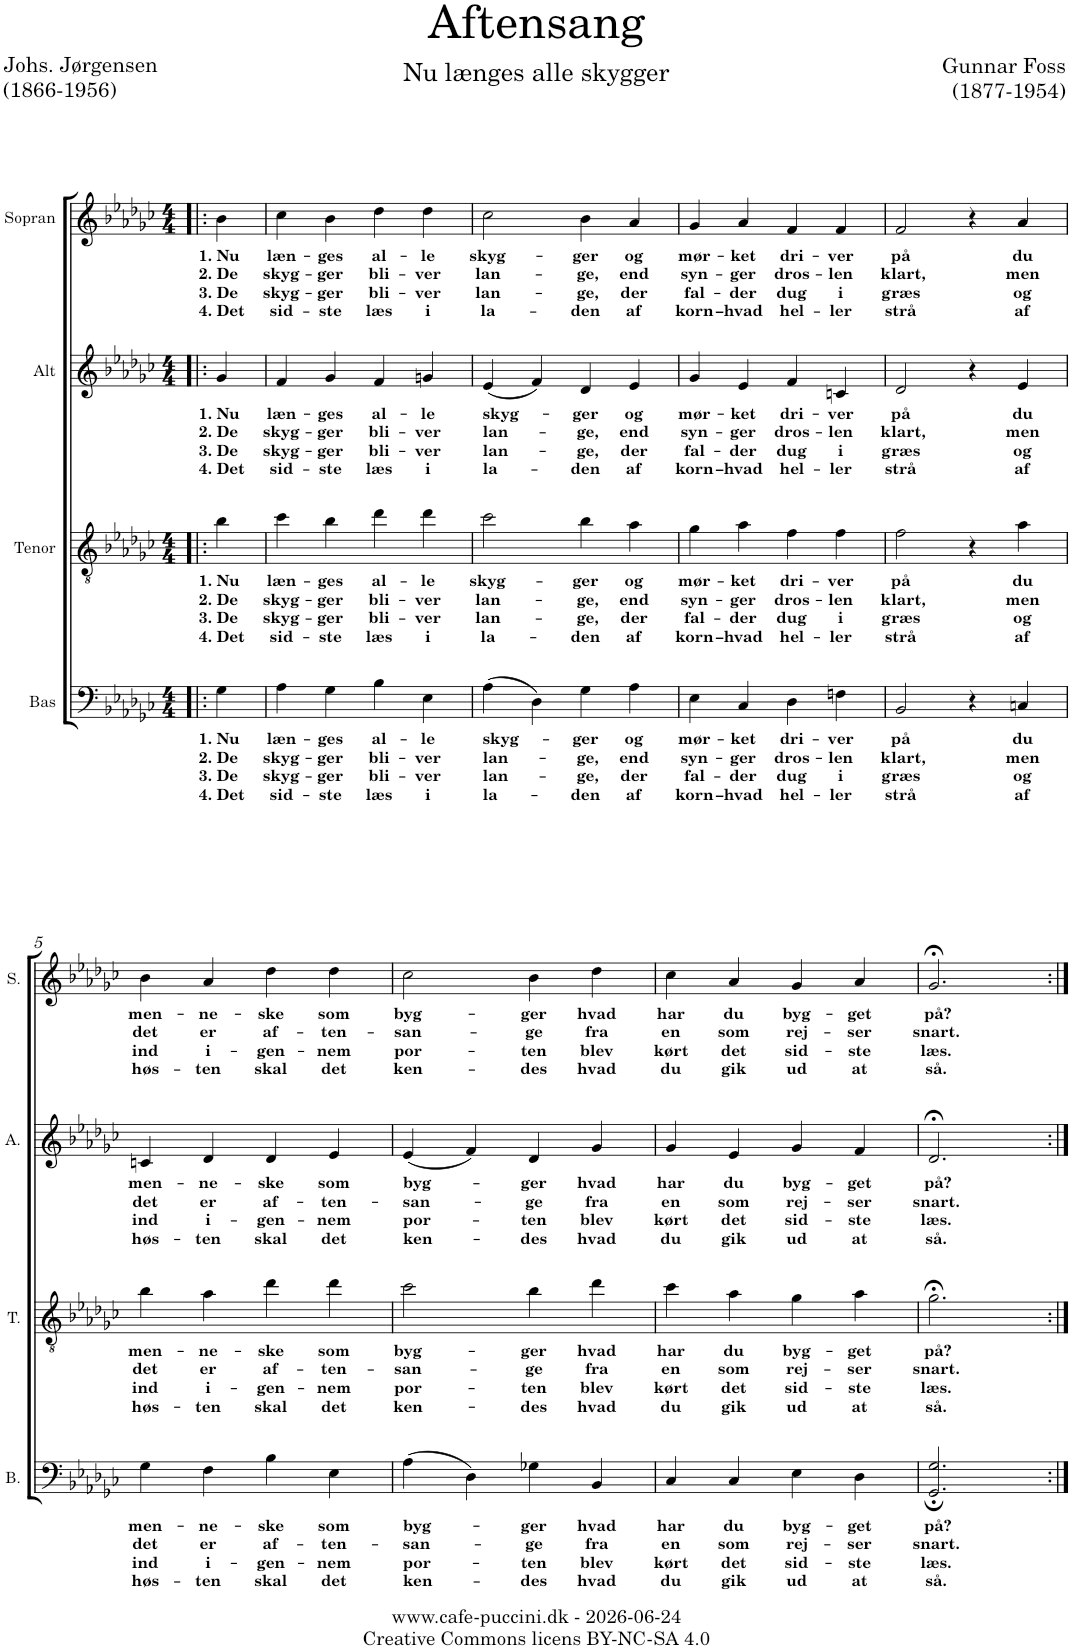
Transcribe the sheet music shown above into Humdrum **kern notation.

**kern	**text	**text	**text	**text	**kern	**text	**text	**text	**text	**kern	**text	**text	**text	**text	**kern	**text	**text	**text	**text
*part4	*part4	*part4	*part4	*part4	*part3	*part3	*part3	*part3	*part3	*part2	*part2	*part2	*part2	*part2	*part1	*part1	*part1	*part1	*part1
*staff4	*staff4	*staff4	*staff4	*staff4	*staff3	*staff3	*staff3	*staff3	*staff3	*staff2	*staff2	*staff2	*staff2	*staff2	*staff1	*staff1	*staff1	*staff1	*staff1
*I"Bas	*	*	*	*	*I"Tenor	*	*	*	*	*I"Alt	*	*	*	*	*I"Sopran	*	*	*	*
*I'B.	*	*	*	*	*I'T.	*	*	*	*	*I'A.	*	*	*	*	*I'S.	*	*	*	*
*clefF4	*	*	*	*	*clefGv2	*	*	*	*	*clefG2	*	*	*	*	*clefG2	*	*	*	*
*k[b-e-a-d-g-c-]	*	*	*	*	*k[b-e-a-d-g-c-]	*	*	*	*	*k[b-e-a-d-g-c-]	*	*	*	*	*k[b-e-a-d-g-c-]	*	*	*	*
*M4/4	*	*	*	*	*M4/4	*	*	*	*	*M4/4	*	*	*	*	*M4/4	*	*	*	*
=!|:	=!|:	=!|:	=!|:	=!|:	=!|:	=!|:	=!|:	=!|:	=!|:	=!|:	=!|:	=!|:	=!|:	=!|:	=!|:	=!|:	=!|:	=!|:	=!|:
!	!LO:LY:b	!LO:LY:b	!LO:LY:b	!LO:LY:b	!	!LO:LY:b	!LO:LY:b	!LO:LY:b	!LO:LY:b	!	!LO:LY:b	!LO:LY:b	!LO:LY:b	!LO:LY:b	!	!LO:LY:b	!LO:LY:b	!LO:LY:b	!LO:LY:b
4G-\	1. Nu	2. De	3. De	4. Det	4b-\	1. Nu	2. De	3. De	4. Det	4g-/	1. Nu	2. De	3. De	4. Det	4b-\	1. Nu	2. De	3. De	4. Det
=1	=1	=1	=1	=1	=1	=1	=1	=1	=1	=1	=1	=1	=1	=1	=1	=1	=1	=1	=1
!	!LO:LY:b	!LO:LY:b	!LO:LY:b	!LO:LY:b	!	!LO:LY:b	!LO:LY:b	!LO:LY:b	!LO:LY:b	!	!LO:LY:b	!LO:LY:b	!LO:LY:b	!LO:LY:b	!	!LO:LY:b	!LO:LY:b	!LO:LY:b	!LO:LY:b
4A-\	læn-	skyg-	skyg-	sid-	4cc-\	læn-	skyg-	skyg-	sid-	4f/	læn-	skyg-	skyg-	sid-	4cc-\	læn-	skyg-	skyg-	sid-
!	!LO:LY:b	!LO:LY:b	!LO:LY:b	!LO:LY:b	!	!LO:LY:b	!LO:LY:b	!LO:LY:b	!LO:LY:b	!	!LO:LY:b	!LO:LY:b	!LO:LY:b	!LO:LY:b	!	!LO:LY:b	!LO:LY:b	!LO:LY:b	!LO:LY:b
4G-\	-ges	-ger	-ger	-ste	4b-\	-ges	-ger	-ger	-ste	4g-/	-ges	-ger	-ger	-ste	4b-\	-ges	-ger	-ger	-ste
!	!LO:LY:b	!LO:LY:b	!LO:LY:b	!LO:LY:b	!	!LO:LY:b	!LO:LY:b	!LO:LY:b	!LO:LY:b	!	!LO:LY:b	!LO:LY:b	!LO:LY:b	!LO:LY:b	!	!LO:LY:b	!LO:LY:b	!LO:LY:b	!LO:LY:b
4B-\	al-	bli-	bli-	læs	4dd-\	al-	bli-	bli-	læs	4f/	al-	bli-	bli-	læs	4dd-\	al-	bli-	bli-	læs
!	!LO:LY:b	!LO:LY:b	!LO:LY:b	!LO:LY:b	!	!LO:LY:b	!LO:LY:b	!LO:LY:b	!LO:LY:b	!	!LO:LY:b	!LO:LY:b	!LO:LY:b	!LO:LY:b	!	!LO:LY:b	!LO:LY:b	!LO:LY:b	!LO:LY:b
4E-\	-le	-ver	-ver	i	4dd-\	-le	-ver	-ver	i	4gn/	-le	-ver	-ver	i	4dd-\	-le	-ver	-ver	i
=2	=2	=2	=2	=2	=2	=2	=2	=2	=2	=2	=2	=2	=2	=2	=2	=2	=2	=2	=2
!	!LO:LY:b	!LO:LY:b	!LO:LY:b	!LO:LY:b	!	!LO:LY:b	!LO:LY:b	!LO:LY:b	!LO:LY:b	!	!LO:LY:b	!LO:LY:b	!LO:LY:b	!LO:LY:b	!	!LO:LY:b	!LO:LY:b	!LO:LY:b	!LO:LY:b
(4A-\	skyg-	lan-	lan-	la-	2cc-\	skyg-	lan-	lan-	la-	(4e-/	skyg-	lan-	lan-	la-	2cc-\	skyg-	lan-	lan-	la-
4D-\)	.	.	.	.	.	.	.	.	.	4f/)	.	.	.	.	.	.	.	.	.
!	!LO:LY:b	!LO:LY:b	!LO:LY:b	!LO:LY:b	!	!LO:LY:b	!LO:LY:b	!LO:LY:b	!LO:LY:b	!	!LO:LY:b	!LO:LY:b	!LO:LY:b	!LO:LY:b	!	!LO:LY:b	!LO:LY:b	!LO:LY:b	!LO:LY:b
4G-\	-ger	-ge,	-ge,	-den	4b-\	-ger	-ge,	-ge,	-den	4d-/	-ger	-ge,	-ge,	-den	4b-\	-ger	-ge,	-ge,	-den
!	!LO:LY:b	!LO:LY:b	!LO:LY:b	!LO:LY:b	!	!LO:LY:b	!LO:LY:b	!LO:LY:b	!LO:LY:b	!	!LO:LY:b	!LO:LY:b	!LO:LY:b	!LO:LY:b	!	!LO:LY:b	!LO:LY:b	!LO:LY:b	!LO:LY:b
4A-\	og	end	der	af	4a-\	og	end	der	af	4e-/	og	end	der	af	4a-/	og	end	der	af
=3	=3	=3	=3	=3	=3	=3	=3	=3	=3	=3	=3	=3	=3	=3	=3	=3	=3	=3	=3
!	!LO:LY:b	!LO:LY:b	!LO:LY:b	!LO:LY:b	!	!LO:LY:b	!LO:LY:b	!LO:LY:b	!LO:LY:b	!	!LO:LY:b	!LO:LY:b	!LO:LY:b	!LO:LY:b	!	!LO:LY:b	!LO:LY:b	!LO:LY:b	!LO:LY:b
4E-\	mør-	syn-	fal-	korn	4g-\	mør-	syn-	fal-	korn	4g-/	mør-	syn-	fal-	korn	4g-/	mør-	syn-	fal-	korn
!	!LO:LY:b	!LO:LY:b	!LO:LY:b	!LO:LY:b	!	!LO:LY:b	!LO:LY:b	!LO:LY:b	!LO:LY:b	!	!LO:LY:b	!LO:LY:b	!LO:LY:b	!LO:LY:b	!	!LO:LY:b	!LO:LY:b	!LO:LY:b	!LO:LY:b
4C-/	-ket	-ger	-der	–hvad	4a-\	-ket	-ger	-der	–hvad	4e-/	-ket	-ger	-der	–hvad	4a-/	-ket	-ger	-der	–hvad
!	!LO:LY:b	!LO:LY:b	!LO:LY:b	!LO:LY:b	!	!LO:LY:b	!LO:LY:b	!LO:LY:b	!LO:LY:b	!	!LO:LY:b	!LO:LY:b	!LO:LY:b	!LO:LY:b	!	!LO:LY:b	!LO:LY:b	!LO:LY:b	!LO:LY:b
4D-\	dri-	dros-	dug	hel-	4f\	dri-	dros-	dug	hel-	4f/	dri-	dros-	dug	hel-	4f/	dri-	dros-	dug	hel-
!	!LO:LY:b	!LO:LY:b	!LO:LY:b	!LO:LY:b	!	!LO:LY:b	!LO:LY:b	!LO:LY:b	!LO:LY:b	!	!LO:LY:b	!LO:LY:b	!LO:LY:b	!LO:LY:b	!	!LO:LY:b	!LO:LY:b	!LO:LY:b	!LO:LY:b
4Fn\	-ver	-len	i	-ler	4f\	-ver	-len	i	-ler	4cn/	-ver	-len	i	-ler	4f/	-ver	-len	i	-ler
=4	=4	=4	=4	=4	=4	=4	=4	=4	=4	=4	=4	=4	=4	=4	=4	=4	=4	=4	=4
!	!LO:LY:b	!LO:LY:b	!LO:LY:b	!LO:LY:b	!	!LO:LY:b	!LO:LY:b	!LO:LY:b	!LO:LY:b	!	!LO:LY:b	!LO:LY:b	!LO:LY:b	!LO:LY:b	!	!LO:LY:b	!LO:LY:b	!LO:LY:b	!LO:LY:b
2BB-/	på	klart,	græs	strå	2f\	på	klart,	græs	strå	2d-/	på	klart,	græs	strå	2f/	på	klart,	græs	strå
4r	.	.	.	.	4r	.	.	.	.	4r	.	.	.	.	4r	.	.	.	.
!	!LO:LY:b	!LO:LY:b	!LO:LY:b	!LO:LY:b	!	!LO:LY:b	!LO:LY:b	!LO:LY:b	!LO:LY:b	!	!LO:LY:b	!LO:LY:b	!LO:LY:b	!LO:LY:b	!	!LO:LY:b	!LO:LY:b	!LO:LY:b	!LO:LY:b
4Cn/	du	men	og	af	4a-\	du	men	og	af	4e-/	du	men	og	af	4a-/	du	men	og	af
!!LO:LB:g=z
=5	=5	=5	=5	=5	=5	=5	=5	=5	=5	=5	=5	=5	=5	=5	=5	=5	=5	=5	=5
!	!LO:LY:b	!LO:LY:b	!LO:LY:b	!LO:LY:b	!	!LO:LY:b	!LO:LY:b	!LO:LY:b	!LO:LY:b	!	!LO:LY:b	!LO:LY:b	!LO:LY:b	!LO:LY:b	!	!LO:LY:b	!LO:LY:b	!LO:LY:b	!LO:LY:b
4G-\	men-	det	ind	høs-	4b-\	men-	det	ind	høs-	4cn/	men-	det	ind	høs-	4b-\	men-	det	ind	høs-
!	!LO:LY:b	!LO:LY:b	!LO:LY:b	!LO:LY:b	!	!LO:LY:b	!LO:LY:b	!LO:LY:b	!LO:LY:b	!	!LO:LY:b	!LO:LY:b	!LO:LY:b	!LO:LY:b	!	!LO:LY:b	!LO:LY:b	!LO:LY:b	!LO:LY:b
4F\	-ne-	er	i-	-ten	4a-\	-ne-	er	i-	-ten	4d-/	-ne-	er	i-	-ten	4a-/	-ne-	er	i-	-ten
!	!LO:LY:b	!LO:LY:b	!LO:LY:b	!LO:LY:b	!	!LO:LY:b	!LO:LY:b	!LO:LY:b	!LO:LY:b	!	!LO:LY:b	!LO:LY:b	!LO:LY:b	!LO:LY:b	!	!LO:LY:b	!LO:LY:b	!LO:LY:b	!LO:LY:b
4B-\	-ske	af-	-gen-	skal	4dd-\	-ske	af-	-gen-	skal	4d-/	-ske	af-	-gen-	skal	4dd-\	-ske	af-	-gen-	skal
!	!LO:LY:b	!LO:LY:b	!LO:LY:b	!LO:LY:b	!	!LO:LY:b	!LO:LY:b	!LO:LY:b	!LO:LY:b	!	!LO:LY:b	!LO:LY:b	!LO:LY:b	!LO:LY:b	!	!LO:LY:b	!LO:LY:b	!LO:LY:b	!LO:LY:b
4E-\	som	-ten-	-nem	det	4dd-\	som	-ten-	-nem	det	4e-/	som	-ten-	-nem	det	4dd-\	som	-ten-	-nem	det
=6	=6	=6	=6	=6	=6	=6	=6	=6	=6	=6	=6	=6	=6	=6	=6	=6	=6	=6	=6
!	!LO:LY:b	!LO:LY:b	!LO:LY:b	!LO:LY:b	!	!LO:LY:b	!LO:LY:b	!LO:LY:b	!LO:LY:b	!	!LO:LY:b	!LO:LY:b	!LO:LY:b	!LO:LY:b	!	!LO:LY:b	!LO:LY:b	!LO:LY:b	!LO:LY:b
(4A-\	byg-	-san-	por-	ken-	2cc-\	byg-	-san-	por-	ken-	(4e-/	byg-	-san-	por-	ken-	2cc-\	byg-	-san-	por-	ken-
4D-\)	.	.	.	.	.	.	.	.	.	4f/)	.	.	.	.	.	.	.	.	.
!	!LO:LY:b	!LO:LY:b	!LO:LY:b	!LO:LY:b	!	!LO:LY:b	!LO:LY:b	!LO:LY:b	!LO:LY:b	!	!LO:LY:b	!LO:LY:b	!LO:LY:b	!LO:LY:b	!	!LO:LY:b	!LO:LY:b	!LO:LY:b	!LO:LY:b
4G-X\	-ger	-ge	-ten	-des	4b-\	-ger	-ge	-ten	-des	4d-/	-ger	-ge	-ten	-des	4b-\	-ger	-ge	-ten	-des
!	!LO:LY:b	!LO:LY:b	!LO:LY:b	!LO:LY:b	!	!LO:LY:b	!LO:LY:b	!LO:LY:b	!LO:LY:b	!	!LO:LY:b	!LO:LY:b	!LO:LY:b	!LO:LY:b	!	!LO:LY:b	!LO:LY:b	!LO:LY:b	!LO:LY:b
4BB-/	hvad	fra	blev	hvad	4dd-\	hvad	fra	blev	hvad	4g-/	hvad	fra	blev	hvad	4dd-\	hvad	fra	blev	hvad
=7	=7	=7	=7	=7	=7	=7	=7	=7	=7	=7	=7	=7	=7	=7	=7	=7	=7	=7	=7
!	!LO:LY:b	!LO:LY:b	!LO:LY:b	!LO:LY:b	!	!LO:LY:b	!LO:LY:b	!LO:LY:b	!LO:LY:b	!	!LO:LY:b	!LO:LY:b	!LO:LY:b	!LO:LY:b	!	!LO:LY:b	!LO:LY:b	!LO:LY:b	!LO:LY:b
4C-/	har	en	kørt	du	4cc-\	har	en	kørt	du	4g-/	har	en	kørt	du	4cc-\	har	en	kørt	du
!	!LO:LY:b	!LO:LY:b	!LO:LY:b	!LO:LY:b	!	!LO:LY:b	!LO:LY:b	!LO:LY:b	!LO:LY:b	!	!LO:LY:b	!LO:LY:b	!LO:LY:b	!LO:LY:b	!	!LO:LY:b	!LO:LY:b	!LO:LY:b	!LO:LY:b
4C-/	du	som	det	gik	4a-\	du	som	det	gik	4e-/	du	som	det	gik	4a-/	du	som	det	gik
!	!LO:LY:b	!LO:LY:b	!LO:LY:b	!LO:LY:b	!	!LO:LY:b	!LO:LY:b	!LO:LY:b	!LO:LY:b	!	!LO:LY:b	!LO:LY:b	!LO:LY:b	!LO:LY:b	!	!LO:LY:b	!LO:LY:b	!LO:LY:b	!LO:LY:b
4E-\	byg-	rej-	sid-	ud	4g-\	byg-	rej-	sid-	ud	4g-/	byg-	rej-	sid-	ud	4g-/	byg-	rej-	sid-	ud
!	!LO:LY:b	!LO:LY:b	!LO:LY:b	!LO:LY:b	!	!LO:LY:b	!LO:LY:b	!LO:LY:b	!LO:LY:b	!	!LO:LY:b	!LO:LY:b	!LO:LY:b	!LO:LY:b	!	!LO:LY:b	!LO:LY:b	!LO:LY:b	!LO:LY:b
4D-\	-get	-ser	-ste	at	4a-\	-get	-ser	-ste	at	4f/	-get	-ser	-ste	at	4a-/	-get	-ser	-ste	at
=8	=8	=8	=8	=8	=8	=8	=8	=8	=8	=8	=8	=8	=8	=8	=8	=8	=8	=8	=8
!	!LO:LY:b	!LO:LY:b	!LO:LY:b	!LO:LY:b	!	!LO:LY:b	!LO:LY:b	!LO:LY:b	!LO:LY:b	!	!LO:LY:b	!LO:LY:b	!LO:LY:b	!LO:LY:b	!	!LO:LY:b	!LO:LY:b	!LO:LY:b	!LO:LY:b
2.GG-/; 2.G-/;	på?	snart.	læs.	så.	2.g-;<\	på?	snart.	læs.	så.	2.d-;</	på?	snart.	læs.	så.	2.g-;</	på?	snart.	læs.	så.
=:|!	=:|!	=:|!	=:|!	=:|!	=:|!	=:|!	=:|!	=:|!	=:|!	=:|!	=:|!	=:|!	=:|!	=:|!	=:|!	=:|!	=:|!	=:|!	=:|!
*-	*-	*-	*-	*-	*-	*-	*-	*-	*-	*-	*-	*-	*-	*-	*-	*-	*-	*-	*-
